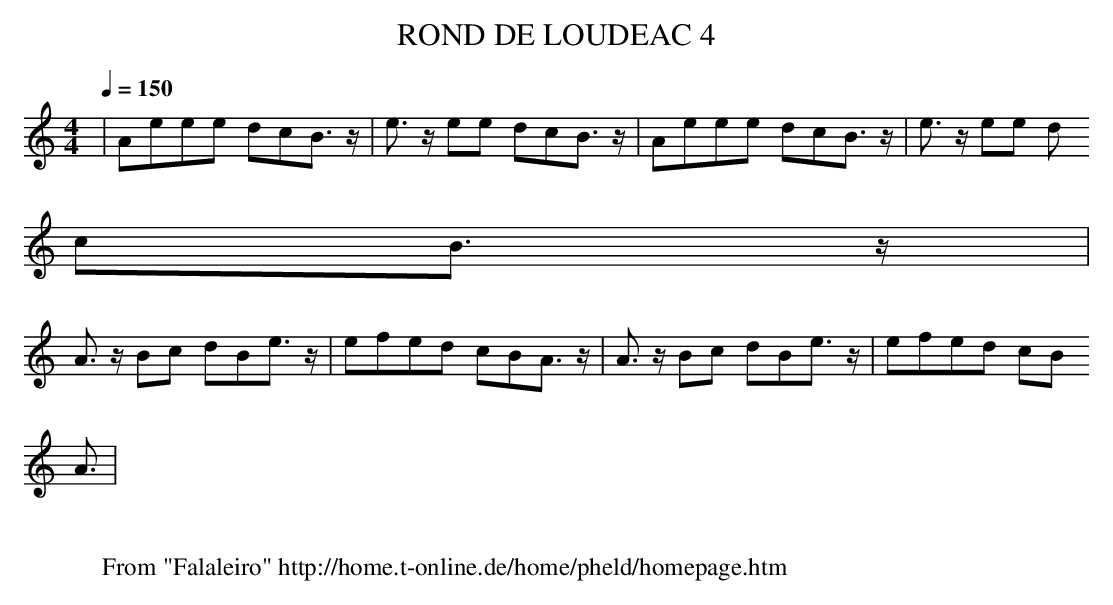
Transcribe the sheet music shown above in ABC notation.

X:1
T:ROND DE LOUDEAC 4
M:4/4
L:1/8
Q:1/4=150
K:C
|Aeee dcB3/2 z/2 |e3/2 z/2 ee dcB3/2 z/2 |Aeee dcB3/2 z/2 |e3/2 z/2 ee d
cB3/2 z/2 |
A3/2 z/2 Bc dBe3/2 z/2 |efed cBA3/2 z/2 |A3/2 z/2 Bc dBe3/2 z/2 |efed cB
A3/2|
W:
W: From "Falaleiro" http://home.t-online.de/home/pheld/homepage.htm
